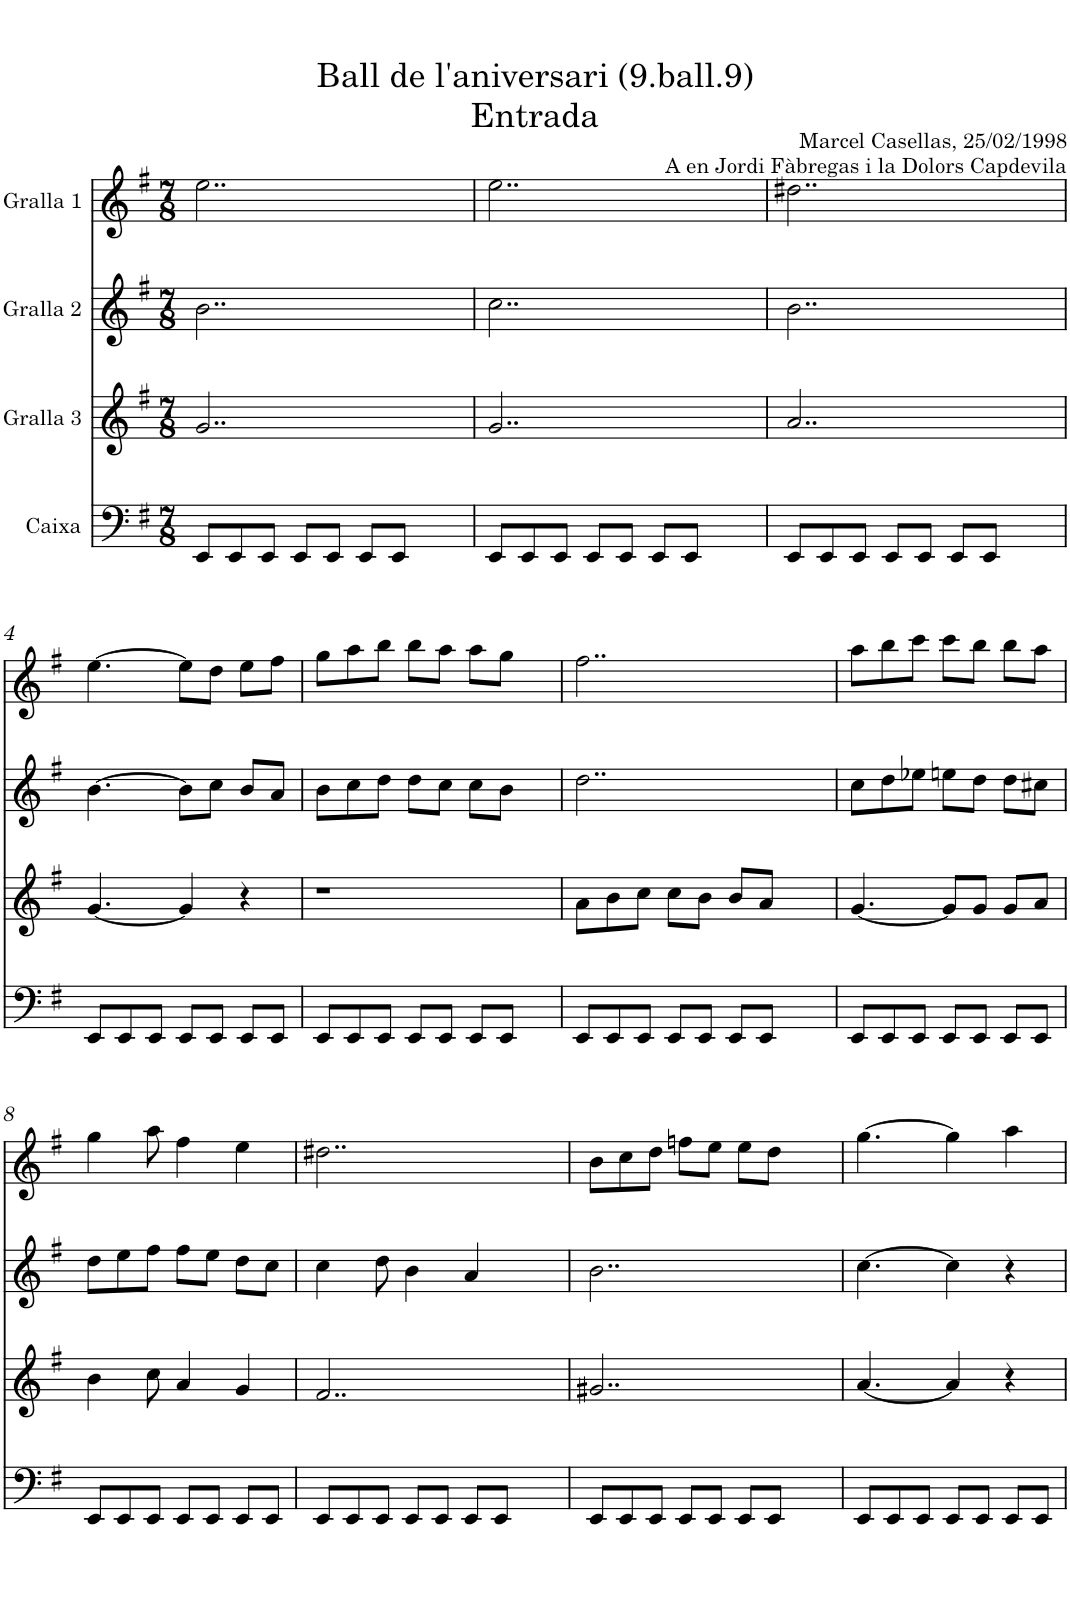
**kern	**kern	**kern	**kern
*part4	*part3	*part2	*part1
*staff4	*staff3	*staff2	*staff1
*I"Caixa	*I"Gralla 3	*I"Gralla 2	*I"Gralla 1
*clefF4	*clefG2	*clefG2	*clefG2
*k[f#]	*k[f#]	*k[f#]	*k[f#]
*M7/8	*M7/8	*M7/8	*M7/8
=1	=1	=1	=1
8EE/L	2..g/	2..b\	2..ee\
8EE/	.	.	.
8EE/J	.	.	.
8EE/L	.	.	.
8EE/J	.	.	.
8EE/L	.	.	.
8EE/J	.	.	.
4ryy	4ryy	4ryy	4ryy
=2	=2	=2	=2
8EE/L	2..g/	2..cc\	2..ee\
8EE/	.	.	.
8EE/J	.	.	.
8EE/L	.	.	.
8EE/J	.	.	.
8EE/L	.	.	.
8EE/J	.	.	.
4ryy	4ryy	4ryy	4ryy
=3	=3	=3	=3
8EE/L	2..a/	2..b\	2..dd#X\
8EE/	.	.	.
8EE/J	.	.	.
8EE/L	.	.	.
8EE/J	.	.	.
8EE/L	.	.	.
8EE/J	.	.	.
4ryy	4ryy	4ryy	4ryy
!!LO:LB:g=z
=4	=4	=4	=4
8EE/L	[4.g/	[4.b\	[4.ee\
8EE/	.	.	.
8EE/J	.	.	.
8EE/L	4g/]	8b\L]	8ee\L]
8EE/J	.	8cc\J	8dd\J
8EE/L	4r	8b/L	8ee\L
8EE/J	.	8a/J	8ff#\J
=5	=5	=5	=5
8EE/L	2..r	8b\L	8gg\L
8EE/	.	8cc\	8aa\
8EE/J	.	8dd\J	8bb\J
8EE/L	.	8dd\L	8bb\L
8EE/J	.	8cc\J	8aa\J
8EE/L	.	8cc\L	8aa\L
8EE/J	.	8b\J	8gg\J
8ryy	8ryy	8ryy	8ryy
=6	=6	=6	=6
8EE/L	8a\L	2..dd\	2..ff#\
8EE/	8b\	.	.
8EE/J	8cc\J	.	.
8EE/L	8cc\L	.	.
8EE/J	8b\J	.	.
8EE/L	8b/L	.	.
8EE/J	8a/J	.	.
4ryy	4ryy	4ryy	4ryy
=7	=7	=7	=7
8EE/L	[4.g/	8cc\L	8aa\L
8EE/	.	8dd\	8bb\
8EE/J	.	8ee-X\J	8ccc\J
8EE/L	8g/L]	8een\L	8ccc\L
8EE/J	8g/J	8dd\J	8bb\J
8EE/L	8g/L	8dd\L	8bb\L
8EE/J	8a/J	8cc#X\J	8aa\J
!!LO:LB:g=z
=8	=8	=8	=8
8EE/L	4b\	8dd\L	4gg\
8EE/	.	8ee\	.
8EE/J	8cc\	8ff#\J	8aa\
8EE/L	4a/	8ff#\L	4ff#\
8EE/J	.	8ee\J	.
8EE/L	4g/	8dd\L	4ee\
8EE/J	.	8cc\J	.
=9	=9	=9	=9
8EE/L	2..f#/	4cc\	2..dd#X\
8EE/	.	.	.
8EE/J	.	8dd\	.
8EE/L	.	4b\	.
8EE/J	.	.	.
8EE/L	.	4a/	.
8EE/J	.	.	.
4ryy	4ryy	4ryy	4ryy
=10	=10	=10	=10
8EE/L	2..g#X/	2..b\	8b\L
8EE/	.	.	8cc\
8EE/J	.	.	8dd\J
8EE/L	.	.	8ffn\L
8EE/J	.	.	8ee\J
8EE/L	.	.	8ee\L
8EE/J	.	.	8dd\J
4ryy	4ryy	4ryy	4ryy
=11	=11	=11	=11
8EE/L	[4.a/	[4.cc\	[4.gg\
8EE/	.	.	.
8EE/J	.	.	.
8EE/L	4a/]	4cc\]	4gg\]
8EE/J	.	.	.
8EE/L	4r	4r	4aa\
8EE/J	.	.	.
=	=	=	=
*-	*-	*-	*-
